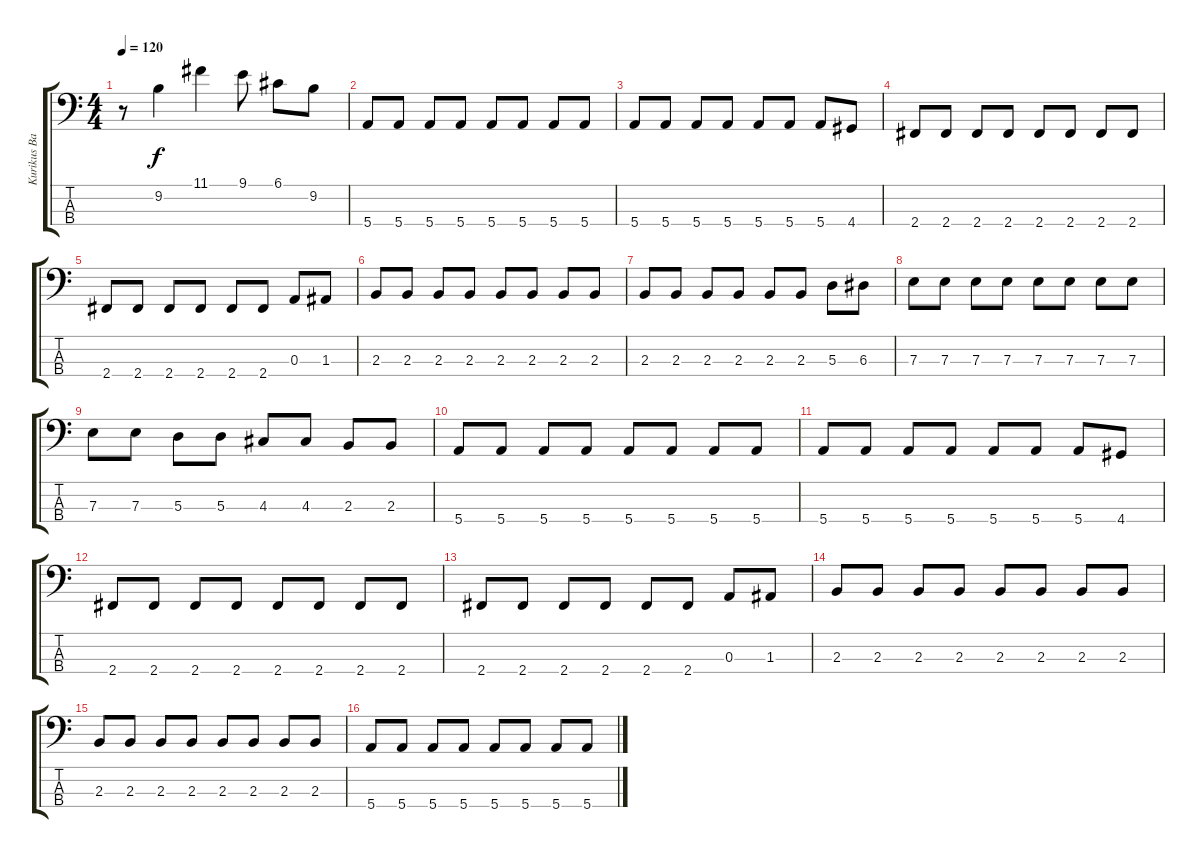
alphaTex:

\track ("Kurikus Bass" "Kurikus Ba") {instrument electricbasspick}
\staff {score tabs}
\tuning (G2 D2 A1 E1) {hide}
\ts (4 4)
\tempo 120
\clef f4
\ks c
r.8{dy f} 9.2.4 11.1.4 9.1.8 6.1.8 9.2.8 |
5.4.8 5.4.8 5.4.8 5.4.8 5.4.8 5.4.8 5.4.8 5.4.8 |
5.4.8 5.4.8 5.4.8 5.4.8 5.4.8 5.4.8 5.4.8 4.4.8 |
2.4.8 2.4.8 2.4.8 2.4.8 2.4.8 2.4.8 2.4.8 2.4.8 |
2.4.8 2.4.8 2.4.8 2.4.8 2.4.8 2.4.8 0.3.8 1.3.8 |
2.3.8 2.3.8 2.3.8 2.3.8 2.3.8 2.3.8 2.3.8 2.3.8 |
2.3.8 2.3.8 2.3.8 2.3.8 2.3.8 2.3.8 5.3.8 6.3.8 |
7.3.8 7.3.8 7.3.8 7.3.8 7.3.8 7.3.8 7.3.8 7.3.8 |
7.3.8 7.3.8 5.3.8 5.3.8 4.3.8 4.3.8 2.3.8 2.3.8 |
5.4.8 5.4.8 5.4.8 5.4.8 5.4.8 5.4.8 5.4.8 5.4.8 |
5.4.8 5.4.8 5.4.8 5.4.8 5.4.8 5.4.8 5.4.8 4.4.8 |
2.4.8 2.4.8 2.4.8 2.4.8 2.4.8 2.4.8 2.4.8 2.4.8 |
2.4.8 2.4.8 2.4.8 2.4.8 2.4.8 2.4.8 0.3.8 1.3.8 |
2.3.8 2.3.8 2.3.8 2.3.8 2.3.8 2.3.8 2.3.8 2.3.8 |
2.3.8 2.3.8 2.3.8 2.3.8 2.3.8 2.3.8 2.3.8 2.3.8 |
5.4.8 5.4.8 5.4.8 5.4.8 5.4.8 5.4.8 5.4.8 5.4.8
